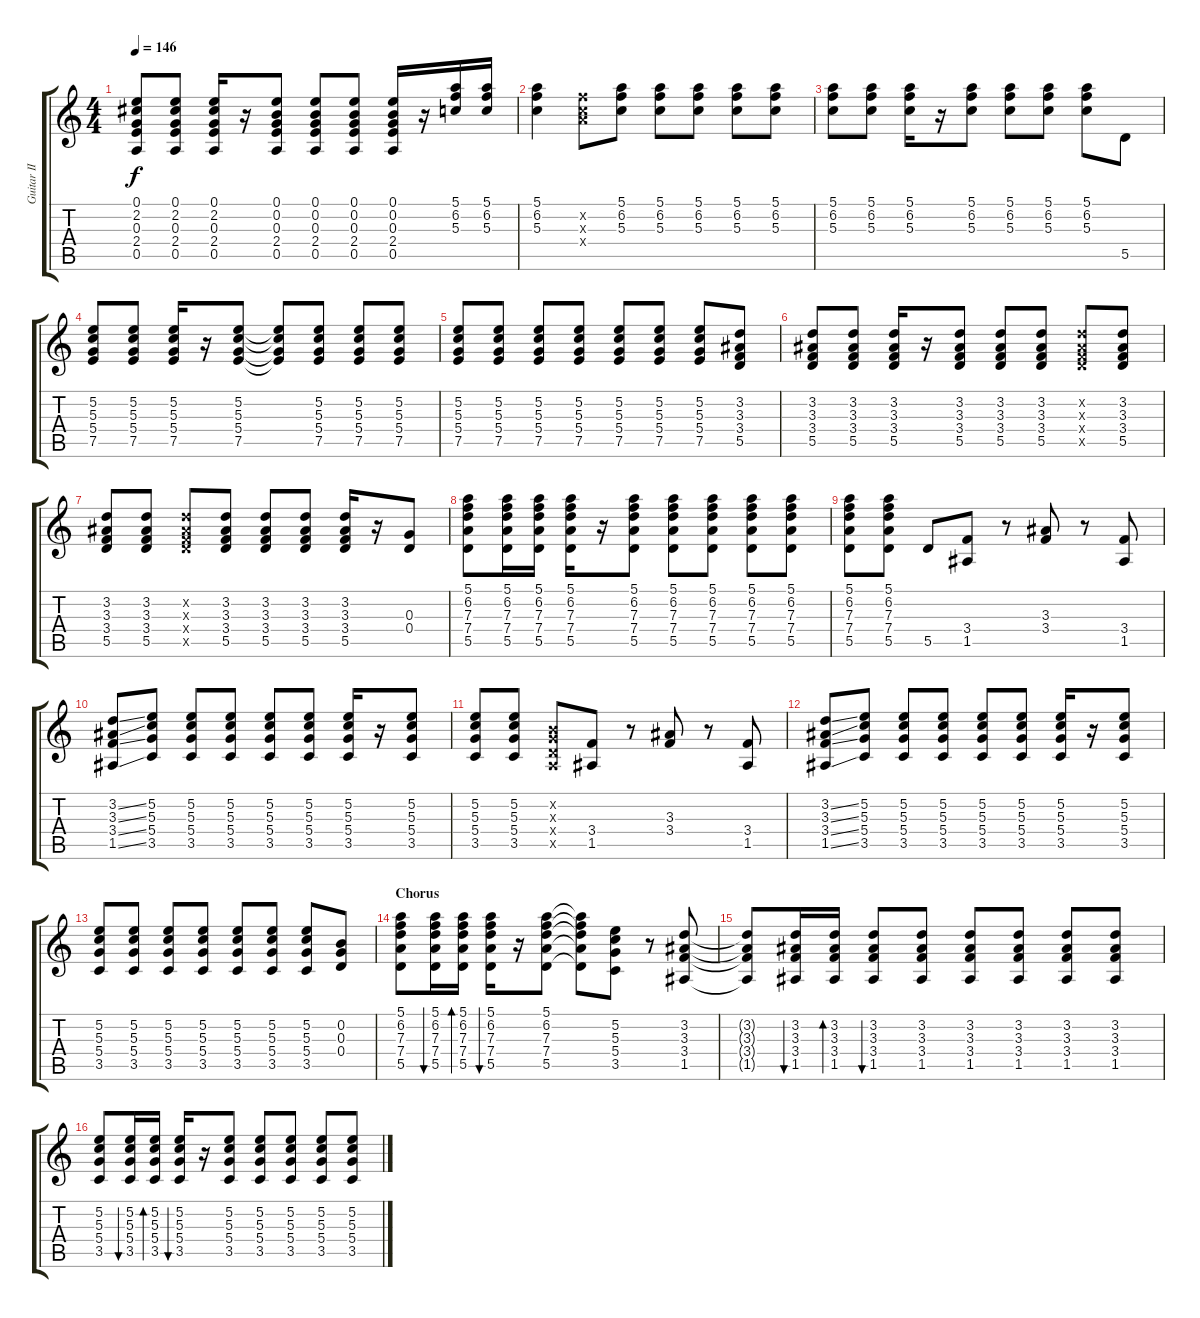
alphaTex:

\track ("Guitar II" "Guitar II") {instrument electricguitarjazz}
\staff {score tabs}
\tuning (E4 B3 G3 D3 A2 E2) {hide}
\ts (4 4)
\tempo 146
\clef g2
\ks c
(0.1 2.2 0.3 2.4 0.5).8{dy f} (0.1 2.2 0.3 2.4 0.5).8 (0.1 2.2 0.3 2.4 0.5).16 r.16 (0.1 0.2 0.3 2.4 0.5).8 (0.1 0.2 0.3 2.4 0.5).8 (0.1 0.2 0.3 2.4 0.5).8 (0.1 0.2 0.3 2.4 0.5).16 r.16 (5.1 6.2 5.3).16 (5.1 6.2 5.3).16 |
(5.1 6.2 5.3).4 (6.2{x} 5.3{x} 7.4{x}).8 (5.1 6.2 5.3).8 (5.1 6.2 5.3).8 (5.1 6.2 5.3).8 (5.1 6.2 5.3).8 (5.1 6.2 5.3).8 |
(5.1 6.2 5.3).8 (5.1 6.2 5.3).8 (5.1 6.2 5.3).16 r.16 (5.1 6.2 5.3).8 (5.1 6.2 5.3).8 (5.1 6.2 5.3).8 (5.1 6.2 5.3).8 5.5.8 |
(5.2 5.3 5.4 7.5).8 (5.2 5.3 5.4 7.5).8 (5.2 5.3 5.4 7.5).16 r.16 (5.2 5.3 5.4 7.5).8 (5.2{t} 5.3{t} 5.4{t} 7.5{t}).8 (5.2 5.3 5.4 7.5).8 (5.2 5.3 5.4 7.5).8 (5.2 5.3 5.4 7.5).8 |
(5.2 5.3 5.4 7.5).8 (5.2 5.3 5.4 7.5).8 (5.2 5.3 5.4 7.5).8 (5.2 5.3 5.4 7.5).8 (5.2 5.3 5.4 7.5).8 (5.2 5.3 5.4 7.5).8 (5.2 5.3 5.4 7.5).8 (3.2 3.3 3.4 5.5).8 |
(3.2 3.3 3.4 5.5).8 (3.2 3.3 3.4 5.5).8 (3.2 3.3 3.4 5.5).16 r.16 (3.2 3.3 3.4 5.5).8 (3.2 3.3 3.4 5.5).8 (3.2 3.3 3.4 5.5).8 (3.2{x} 3.3{x} 3.4{x} 5.5{x}).8 (3.2 3.3 3.4 5.5).8 |
(3.2 3.3 3.4 5.5).8 (3.2 3.3 3.4 5.5).8 (3.2{x} 3.3{x} 3.4{x} 5.5{x}).8 (3.2 3.3 3.4 5.5).8 (3.2 3.3 3.4 5.5).8 (3.2 3.3 3.4 5.5).8 (3.2 3.3 3.4 5.5).16 r.16 (0.3 0.4).8 |
(5.1 6.2 7.3 7.4 5.5).8 (5.1 6.2 7.3 7.4 5.5).16 (5.1 6.2 7.3 7.4 5.5).16 (5.1 6.2 7.3 7.4 5.5).16 r.16 (5.1 6.2 7.3 7.4 5.5).8 (5.1 6.2 7.3 7.4 5.5).8 (5.1 6.2 7.3 7.4 5.5).8 (5.1 6.2 7.3 7.4 5.5).8 (5.1 6.2 7.3 7.4 5.5).8 |
(5.1 6.2 7.3 7.4 5.5).8 (5.1 6.2 7.3 7.4 5.5).8 5.5.8 (3.4 1.5).8 r.8 (3.3 3.4).8 r.8 (3.4 1.5).8 |
(3.2{ss} 3.3{ss} 3.4{ss} 1.5{ss}).8 (5.2 5.3 5.4 3.5).8 (5.2 5.3 5.4 3.5).8 (5.2 5.3 5.4 3.5).8 (5.2 5.3 5.4 3.5).8 (5.2 5.3 5.4 3.5).8 (5.2 5.3 5.4 3.5).16 r.16 (5.2 5.3 5.4 3.5).8 |
(5.2 5.3 5.4 3.5).8 (5.2 5.3 5.4 3.5).8 (0.2{x} 0.3{x} 0.4{x} 0.5{x}).8 (3.4 1.5).8 r.8 (3.3 3.4).8 r.8 (3.4 1.5).8 |
(3.2{ss} 3.3{ss} 3.4{ss} 1.5{ss}).8 (5.2 5.3 5.4 3.5).8 (5.2 5.3 5.4 3.5).8 (5.2 5.3 5.4 3.5).8 (5.2 5.3 5.4 3.5).8 (5.2 5.3 5.4 3.5).8 (5.2 5.3 5.4 3.5).16 r.16 (5.2 5.3 5.4 3.5).8 |
(5.2 5.3 5.4 3.5).8 (5.2 5.3 5.4 3.5).8 (5.2 5.3 5.4 3.5).8 (5.2 5.3 5.4 3.5).8 (5.2 5.3 5.4 3.5).8 (5.2 5.3 5.4 3.5).8 (5.2 5.3 5.4 3.5).8 (0.2 0.3 0.4).8 |
\section ("" "Chorus")
(5.1 6.2 7.3 7.4 5.5).8 (5.1 6.2 7.3 7.4 5.5).16{bu 120} (5.1 6.2 7.3 7.4 5.5).16{bd 120} (5.1 6.2 7.3 7.4 5.5).16{bu 120} r.16 (5.1 6.2 7.3 7.4 5.5).8 (5.1{t} 6.2{t} 7.3{t} 7.4{t} 5.5{t}).8 (5.2 5.3 5.4 3.5).8 r.8 (3.2 3.3 3.4 1.5).8 |
(3.2{t} 3.3{t} 3.4{t} 1.5{t}).8 (3.2 3.3 3.4 1.5).16{bu 120} (3.2 3.3 3.4 1.5).16{bd 120} (3.2 3.3 3.4 1.5).8{bu 120} (3.2 3.3 3.4 1.5).8 (3.2 3.3 3.4 1.5).8 (3.2 3.3 3.4 1.5).8 (3.2 3.3 3.4 1.5).8 (3.2 3.3 3.4 1.5).8 |
(5.2 5.3 5.4 3.5).8 (5.2 5.3 5.4 3.5).16{bu 120} (5.2 5.3 5.4 3.5).16{bd 120} (5.2 5.3 5.4 3.5).16{bu 120} r.16 (5.2 5.3 5.4 3.5).8 (5.2 5.3 5.4 3.5).8 (5.2 5.3 5.4 3.5).8 (5.2 5.3 5.4 3.5).8 (5.2 5.3 5.4 3.5).8
